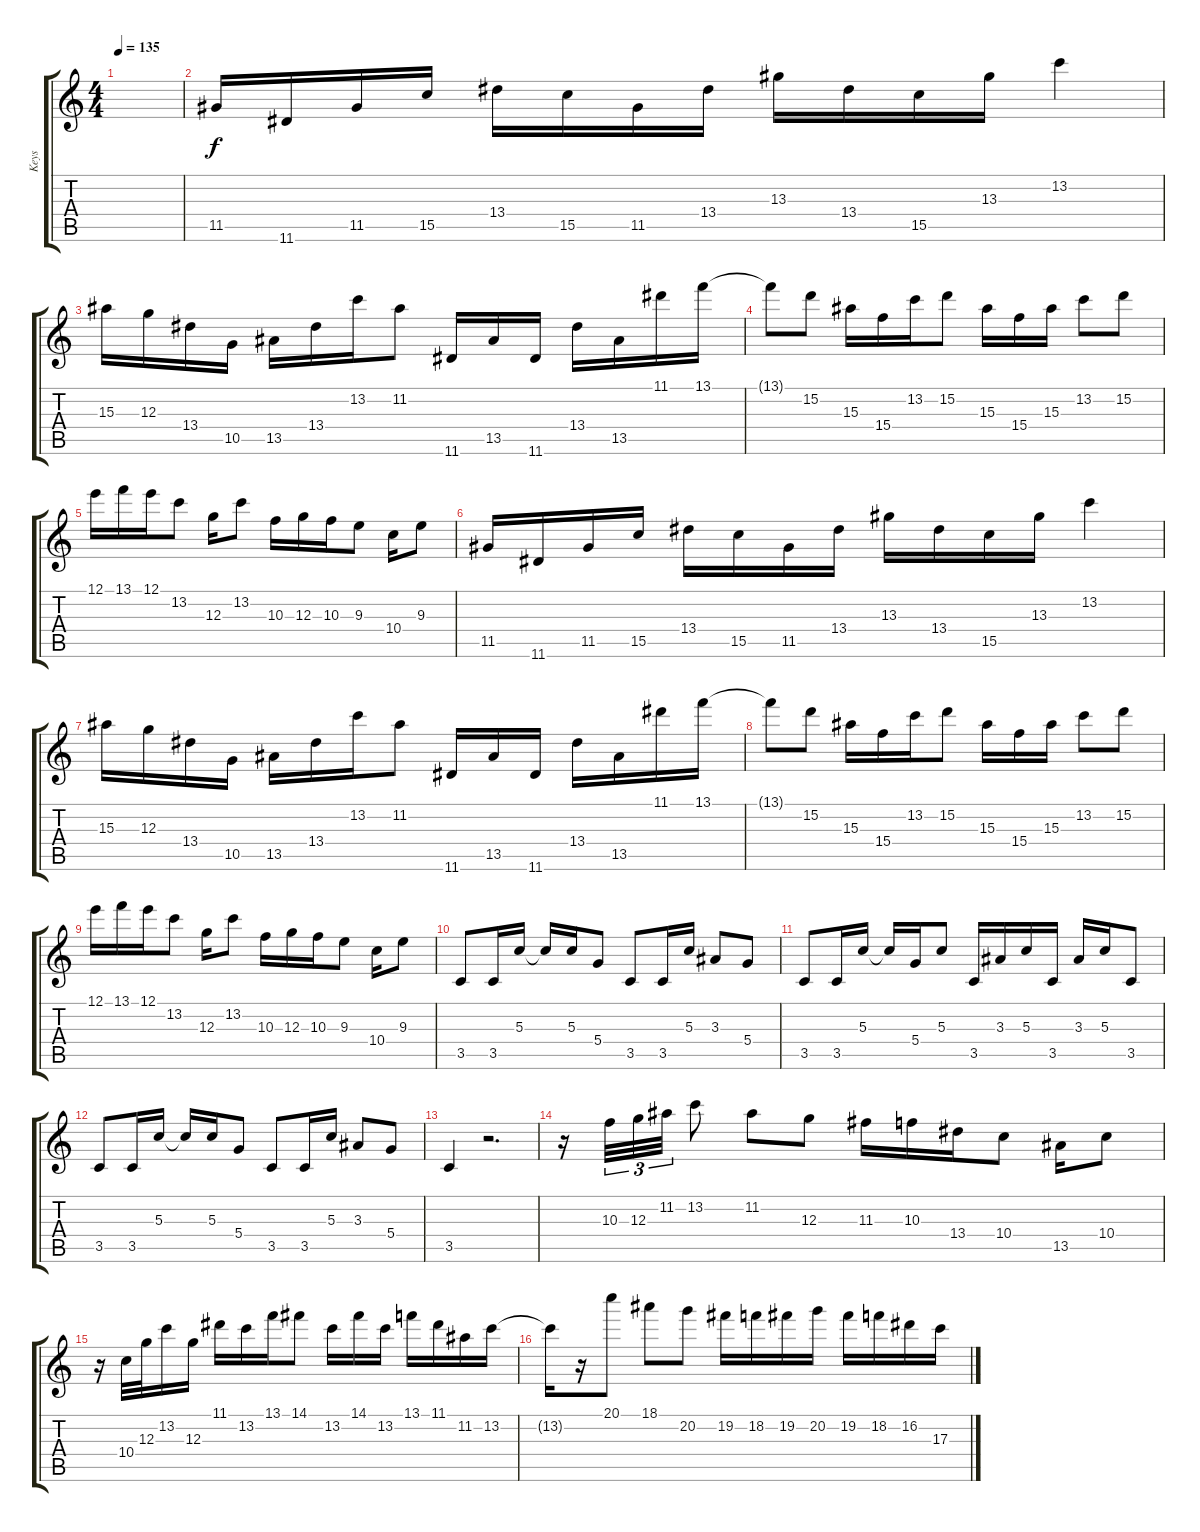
\track ("Keys" "Keys") {instrument synthbrass1}
\staff {score tabs}
\tuning (E5 B4 G4 D4 A3 E3) {hide}
\ts (4 4)
\tempo 135
\clef g2
\ks c
|
11.5.16 11.6.16 11.5.16 15.5.16 13.4.16 15.5.16 11.5.16 13.4.16 13.3.16 13.4.16 15.5.16 13.3.16 13.2.4 |
15.3.16 12.3.16 13.4.16 10.5.16 13.5.16 13.4.16 13.2.16 11.2.8 11.6.16 13.5.16 11.6.16 13.4.16 13.5.16 11.1.16 13.1.16 |
13.1{t}.8 15.2.8 15.3.16 15.4.16 13.2.16 15.2.8 15.3.16 15.4.16 15.3.16 13.2.8 15.2.8 |
12.1.16 13.1.16 12.1.16 13.2.8 12.3.16 13.2.8 10.3.16 12.3.16 10.3.16 9.3.8 10.4.16 9.3.8 |
11.5.16 11.6.16 11.5.16 15.5.16 13.4.16 15.5.16 11.5.16 13.4.16 13.3.16 13.4.16 15.5.16 13.3.16 13.2.4 |
15.3.16 12.3.16 13.4.16 10.5.16 13.5.16 13.4.16 13.2.16 11.2.8 11.6.16 13.5.16 11.6.16 13.4.16 13.5.16 11.1.16 13.1.16 |
13.1{t}.8 15.2.8 15.3.16 15.4.16 13.2.16 15.2.8 15.3.16 15.4.16 15.3.16 13.2.8 15.2.8 |
12.1.16 13.1.16 12.1.16 13.2.8 12.3.16 13.2.8 10.3.16 12.3.16 10.3.16 9.3.8 10.4.16 9.3.8 |
3.5.8 3.5.16 5.3.16 5.3{t}.16 5.3.16 5.4.8 3.5.8 3.5.16 5.3.16 3.3.8 5.4.8 |
3.5.8 3.5.16 5.3.16 5.3{t}.16 5.4.16 5.3.8 3.5.16 3.3.16 5.3.16 3.5.16 3.3.16 5.3.16 3.5.8 |
3.5.8 3.5.16 5.3.16 5.3{t}.16 5.3.16 5.4.8 3.5.8 3.5.16 5.3.16 3.3.8 5.4.8 |
3.5.4 r.2{d} |
r.16 10.3.32{tu (3 2)} 12.3.32{tu (3 2)} 11.2.32{tu (3 2)} 13.2.8 11.2.8 12.3.8 11.3.16 10.3.16 13.4.16 10.4.8 13.5.16 10.4.8 |
r.16 10.4.32 12.3.32 13.2.16 12.3.16 11.1.16 13.2.16 13.1.16 14.1.8 13.2.16 14.1.16 13.2.16 13.1.16 11.1.16 11.2.16 13.2.16 |
13.2{t}.16 r.16 20.1.8 18.1.8 20.2.8 19.2.16 18.2.16 19.2.16 20.2.16 19.2.16 18.2.16 16.2.16 17.3.16
